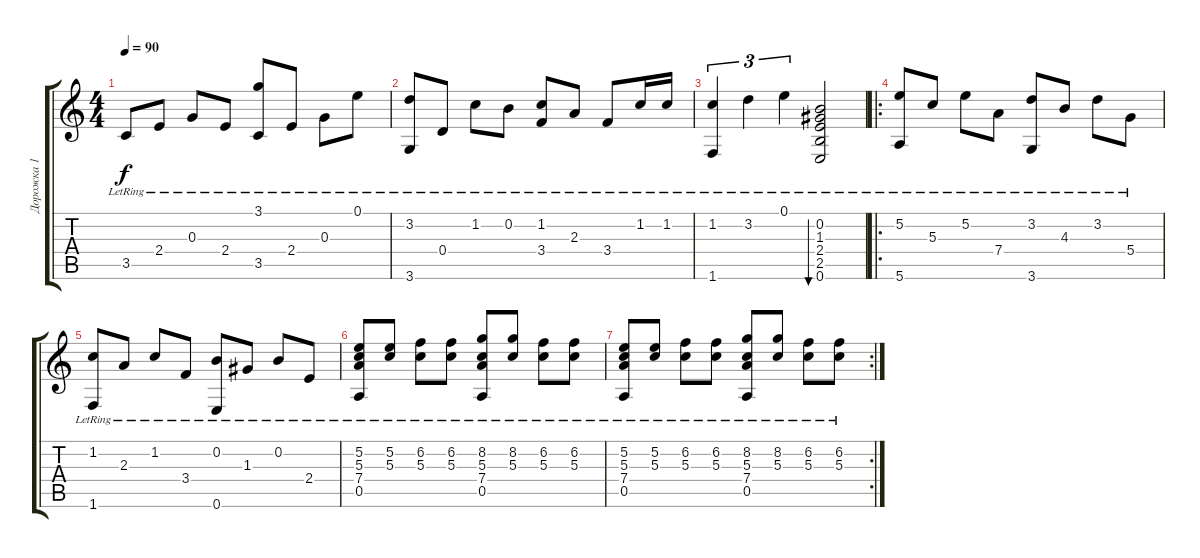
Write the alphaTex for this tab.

\track ("Дорожка 1" "Дорожка 1") {instrument acousticguitarsteel}
\staff {score tabs}
\tuning (E4 B3 G3 D3 A2 E2) {hide}
\ts (4 4)
\tempo 90
\clef g2
\ks c
3.5{lr}.8{dy f} 2.4{lr}.8 0.3{lr}.8 2.4{lr}.8 (3.1{lr} 3.5{lr}).8 2.4{lr}.8 0.3{lr}.8 0.1{lr}.8 |
(3.2{lr} 3.6{lr}).8 0.4{lr}.8 1.2{lr}.8 0.2{lr}.8 (1.2{lr} 3.4{lr}).8 2.3{lr}.8 3.4{lr}.8 1.2{lr}.16 1.2{lr}.16 |
(1.2{lr} 1.6).4{tu (3 2)} 3.2{lr}.4{tu (3 2)} 0.1{lr}.4{tu (3 2)} (0.2{lr} 1.3{lr} 2.4{lr} 2.5{lr} 0.6{lr}).2{bu 480} |
\ro
(5.2{lr} 5.6{lr}).8 5.3{lr}.8 5.2{lr}.8 7.4{lr}.8 (3.2{lr} 3.6{lr}).8 4.3{lr}.8 3.2{lr}.8 5.4{lr}.8 |
(1.2{lr} 1.6{lr}).8 2.3{lr}.8 1.2{lr}.8 3.4{lr}.8 (0.2{lr} 0.6{lr}).8 1.3{lr}.8 0.2{lr}.8 2.4{lr}.8 |
(5.2{lr} 5.3{lr} 7.4{lr} 0.5{lr}).8 (5.2{lr} 5.3{lr}).8 (6.2{lr} 5.3{lr}).8 (6.2{lr} 5.3{lr}).8 (8.2{lr} 5.3{lr} 7.4{lr} 0.5{lr}).8 (8.2{lr} 5.3{lr}).8 (6.2{lr} 5.3{lr}).8 (6.2{lr} 5.3{lr}).8 |
\rc 2
(5.2{lr} 5.3{lr} 7.4{lr} 0.5{lr}).8 (5.2{lr} 5.3{lr}).8 (6.2{lr} 5.3{lr}).8 (6.2{lr} 5.3{lr}).8 (8.2{lr} 5.3{lr} 7.4{lr} 0.5{lr}).8 (8.2{lr} 5.3{lr}).8 (6.2{lr} 5.3{lr}).8 (6.2{lr} 5.3{lr}).8
